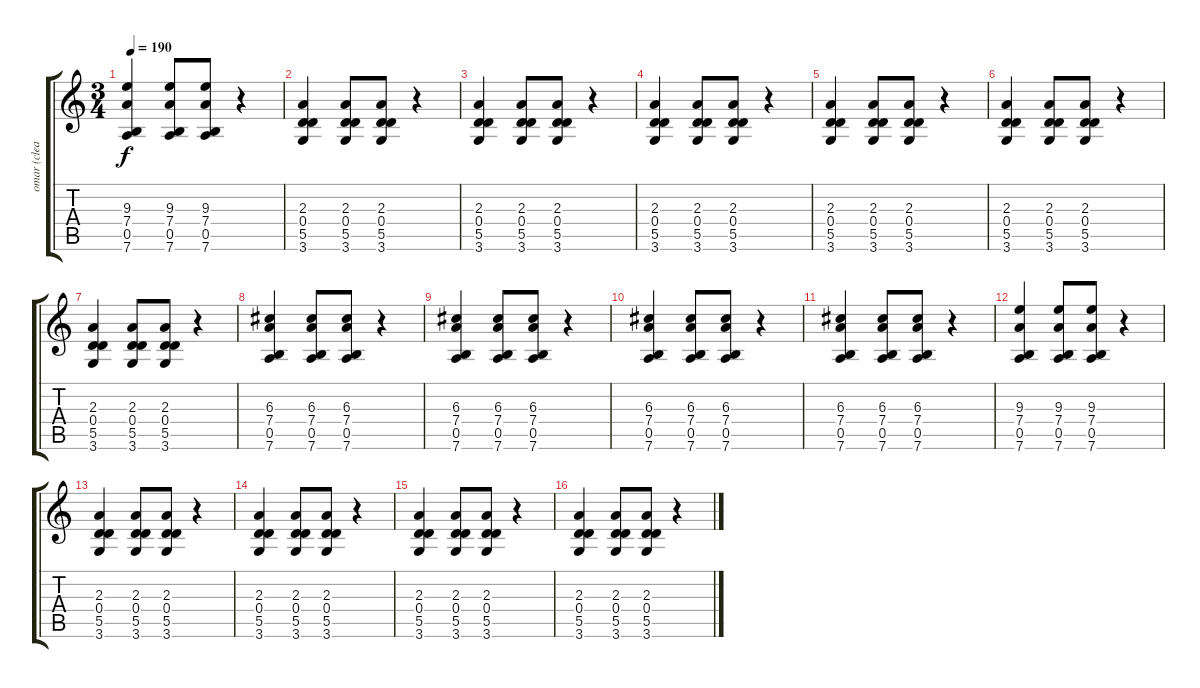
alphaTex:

\track ("omar (clean)" "omar (clea") {instrument electricguitarjazz}
\staff {score tabs}
\tuning (E4 B3 G3 D3 A2 E2) {hide}
\ts (3 4)
\tempo 190
\clef g2
\ks c
(9.3 7.4 0.5 7.6).4{dy f} (9.3 7.4 0.5 7.6).8 (9.3 7.4 0.5 7.6).8 r.4 |
(2.3 0.4 5.5 3.6).4 (2.3 0.4 5.5 3.6).8 (2.3 0.4 5.5 3.6).8 r.4 |
(2.3 0.4 5.5 3.6).4 (2.3 0.4 5.5 3.6).8 (2.3 0.4 5.5 3.6).8 r.4 |
(2.3 0.4 5.5 3.6).4 (2.3 0.4 5.5 3.6).8 (2.3 0.4 5.5 3.6).8 r.4 |
(2.3 0.4 5.5 3.6).4 (2.3 0.4 5.5 3.6).8 (2.3 0.4 5.5 3.6).8 r.4 |
(2.3 0.4 5.5 3.6).4 (2.3 0.4 5.5 3.6).8 (2.3 0.4 5.5 3.6).8 r.4 |
(2.3 0.4 5.5 3.6).4 (2.3 0.4 5.5 3.6).8 (2.3 0.4 5.5 3.6).8 r.4 |
(6.3 7.4 0.5 7.6).4 (6.3 7.4 0.5 7.6).8 (6.3 7.4 0.5 7.6).8 r.4 |
(6.3 7.4 0.5 7.6).4 (6.3 7.4 0.5 7.6).8 (6.3 7.4 0.5 7.6).8 r.4 |
(6.3 7.4 0.5 7.6).4 (6.3 7.4 0.5 7.6).8 (6.3 7.4 0.5 7.6).8 r.4 |
(6.3 7.4 0.5 7.6).4 (6.3 7.4 0.5 7.6).8 (6.3 7.4 0.5 7.6).8 r.4 |
(9.3 7.4 0.5 7.6).4 (9.3 7.4 0.5 7.6).8 (9.3 7.4 0.5 7.6).8 r.4 |
(2.3 0.4 5.5 3.6).4 (2.3 0.4 5.5 3.6).8 (2.3 0.4 5.5 3.6).8 r.4 |
(2.3 0.4 5.5 3.6).4 (2.3 0.4 5.5 3.6).8 (2.3 0.4 5.5 3.6).8 r.4 |
(2.3 0.4 5.5 3.6).4 (2.3 0.4 5.5 3.6).8 (2.3 0.4 5.5 3.6).8 r.4 |
(2.3 0.4 5.5 3.6).4 (2.3 0.4 5.5 3.6).8 (2.3 0.4 5.5 3.6).8 r.4
